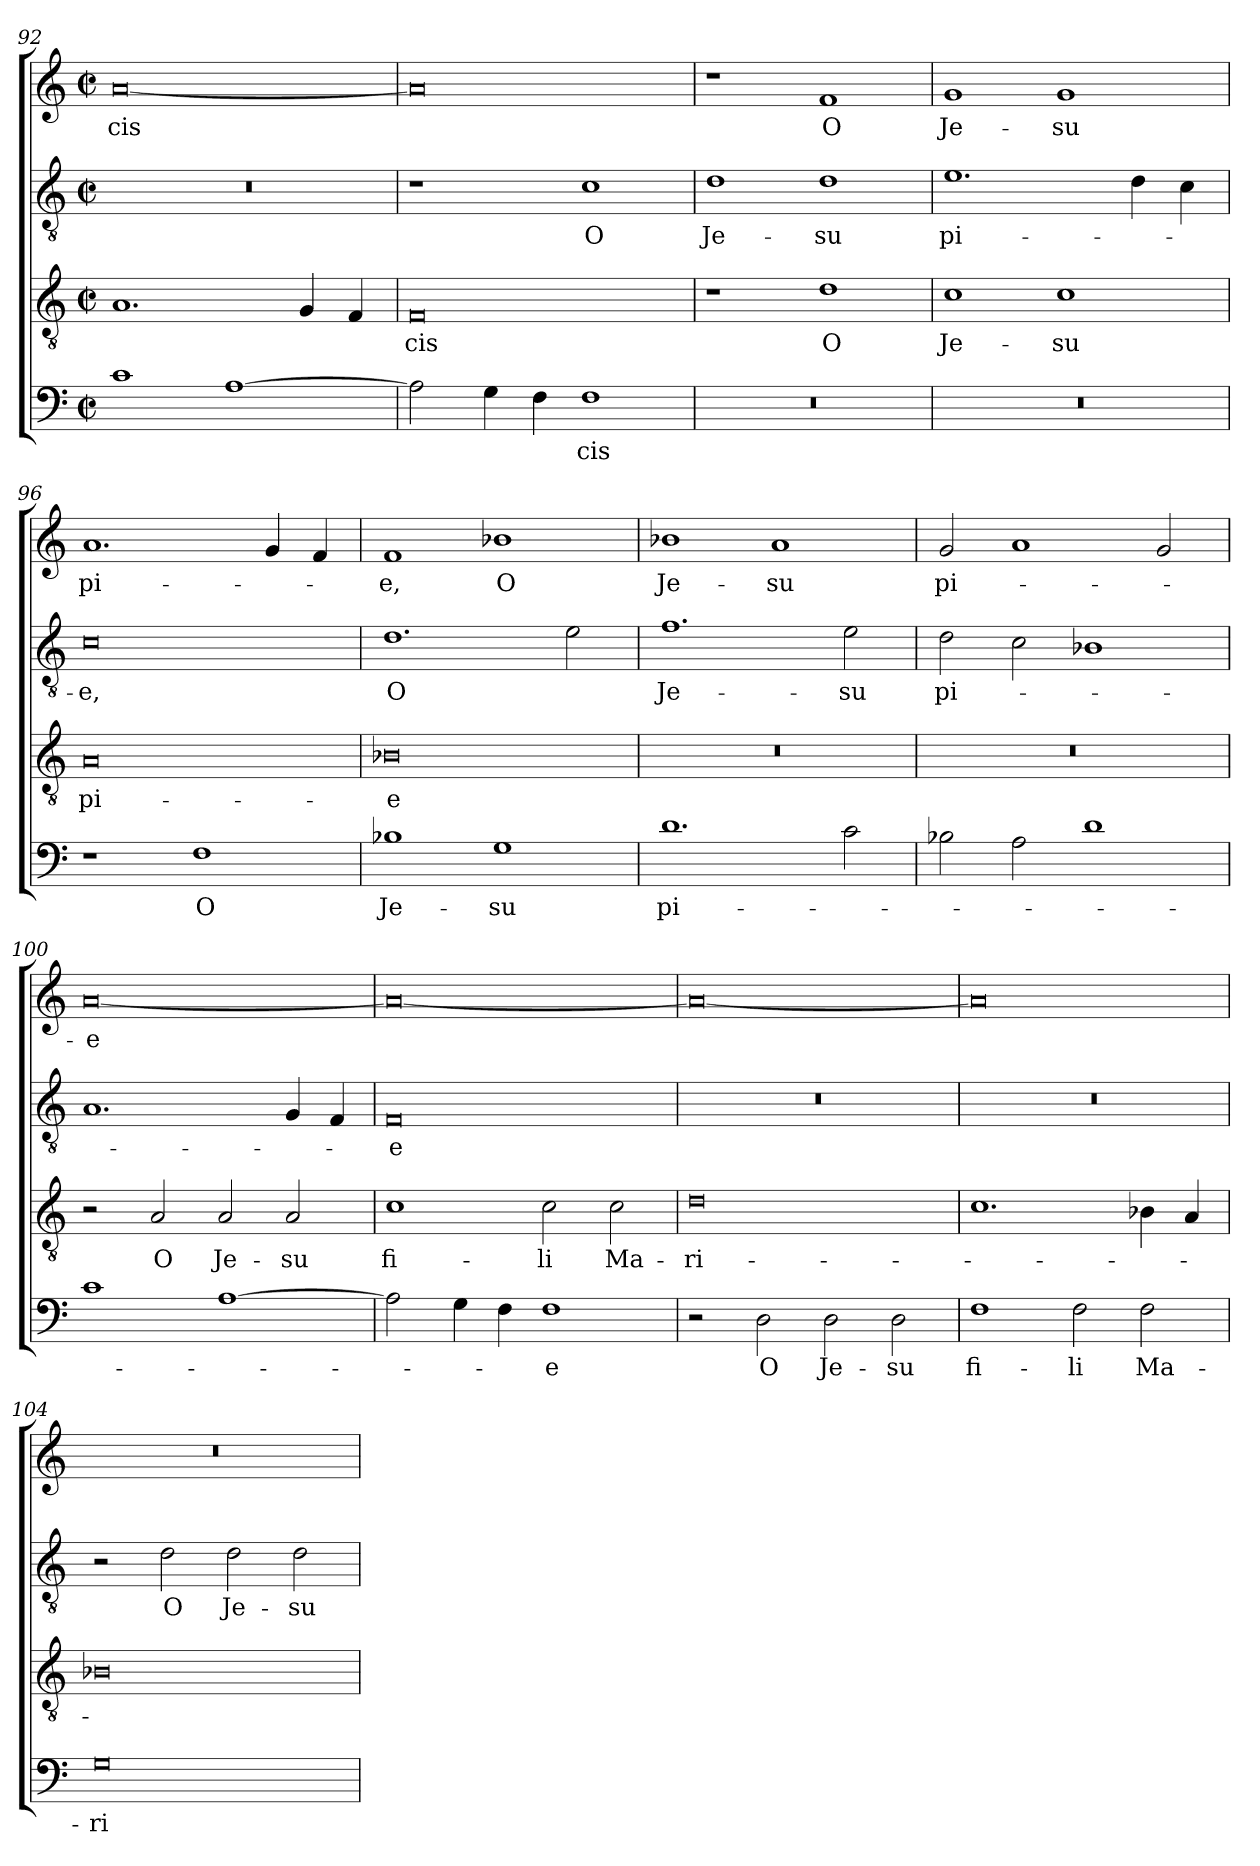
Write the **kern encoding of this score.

**kern	**text	**kern	**text	**kern	**text	**kern	**text
*part4	*part4	*part3	*part3	*part2	*part2	*part1	*part1
*staff4	*staff4	*staff3	*staff3	*staff2	*staff2	*staff1	*staff1
*clefF4	*	*clefGv2	*	*clefGv2	*	*	*
*M4/2	*	*M4/2	*	*M4/2	*	*M4/2	*
*met(c|)	*	*met(c|)	*	*met(c|)	*	*met(c|)	*
=92	=92	=92	=92	=92	=92	=92	=92
1c	.	1.A	.	0r	.	[0a	-cis
[1A	.	.	.	.	.	.	.
.	.	4G	.	.	.	.	.
.	.	4F	.	.	.	.	.
=93	=93	=93	=93	=93	=93	=93	=93
2A]	.	0F	-cis	1r	.	0a]	.
4G	.	.	.	.	.	.	.
4F	.	.	.	.	.	.	.
1F	-cis	.	.	1c	O	.	.
=94	=94	=94	=94	=94	=94	=94	=94
0r	.	1r	.	1d	Je-	1r	.
.	.	1d	O	1d	-su	1f	O
=95	=95	=95	=95	=95	=95	=95	=95
0r	.	1c	Je-	1.e	pi-	1g	Je-
.	.	1c	-su	.	.	1g	-su
.	.	.	.	4d	.	.	.
.	.	.	.	4c	.	.	.
=96	=96	=96	=96	=96	=96	=96	=96
1r	.	0A	-pi-	0c	-e,	1.a	pi-
1F	O	.	.	.	.	.	.
.	.	.	.	.	.	4g	.
.	.	.	.	.	.	4f	.
=97	=97	=97	=97	=97	=97	=97	=97
1B-X	Je-	0B-X	-e	1.d	O	1f	-e,
1G	-su	.	.	.	.	1b-X	O
.	.	.	.	2e	.	.	.
=98	=98	=98	=98	=98	=98	=98	=98
1.d	pi-	0r	.	1.f	Je-	1b-X	Je-
.	.	.	.	.	.	1a	-su
2c	.	.	.	2e	-su	.	.
=99	=99	=99	=99	=99	=99	=99	=99
2B-X	.	0r	.	2d	pi-	2g	pi-
2A	.	.	.	2c	.	1a	.
1d	.	.	.	1B-X	.	.	.
.	.	.	.	.	.	2g	.
=100	=100	=100	=100	=100	=100	=100	=100
1c	.	2r	.	1.A	.	[0a	-e
.	.	2A	O	.	.	.	.
[1A	.	2A	Je-	.	.	.	.
.	.	2A	-su	4G	.	.	.
.	.	.	.	4F	.	.	.
=101	=101	=101	=101	=101	=101	=101	=101
2A]	.	1c	fi-	0F	-e	0a_	.
4G	.	.	.	.	.	.	.
4F	.	.	.	.	.	.	.
1F	-e	2c	-li	.	.	.	.
.	.	2c	Ma-	.	.	.	.
=102	=102	=102	=102	=102	=102	=102	=102
2r	.	0d	-ri-	0r	.	0a_	.
2D	O	.	.	.	.	.	.
2D	Je-	.	.	.	.	.	.
2D	-su	.	.	.	.	.	.
=103	=103	=103	=103	=103	=103	=103	=103
1F	fi-	1.c	.	0r	.	0a]	.
2F	-li	.	.	.	.	.	.
2F	Ma-	4B-X	.	.	.	.	.
.	.	4A	.	.	.	.	.
=104	=104	=104	=104	=104	=104	=104	=104
0G	ri-	0B-X	.	2r	.	0r	.
.	.	.	.	2d	O	.	.
.	.	.	.	2d	Je-	.	.
.	.	.	.	2d	-su	.	.
=	=	=	=	=	=	=	=
*-	*-	*-	*-	*-	*-	*-	*-
